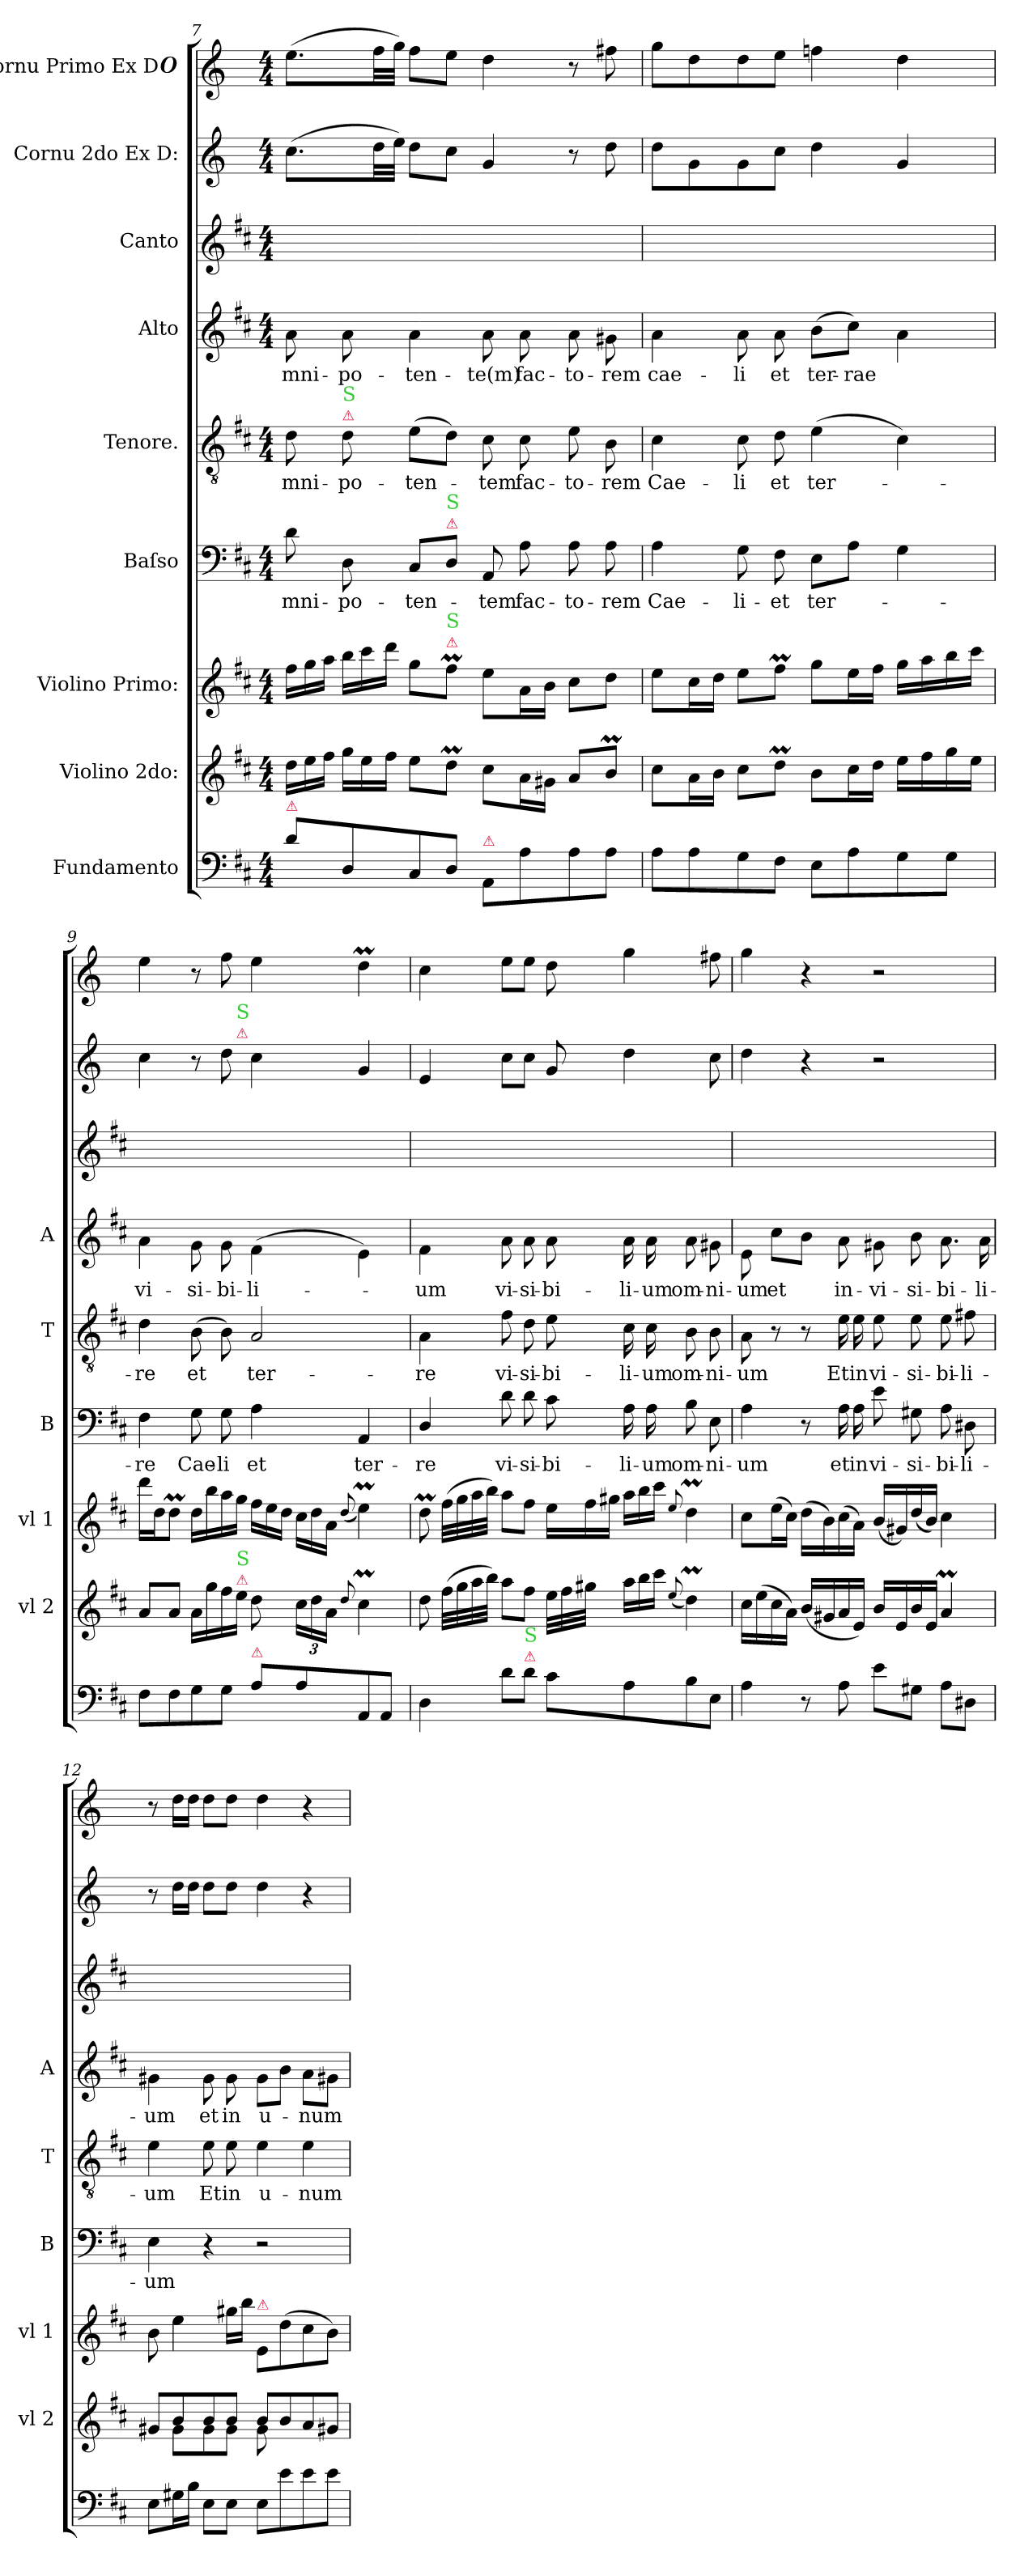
**kern	**kern	**kern	**kern	**text	**kern	**text	**kern	**text	**kern	**kern	**kern
*part9	*part8	*part7	*part6	*part6	*part5	*part5	*part4	*part4	*part3	*part2	*part1
*staff9	*staff8	*staff7	*staff6	*staff6	*staff5	*staff5	*staff4	*staff4	*staff3	*staff2	*staff1
*I"Fundamento	*I"Violino 2do:	*I"Violino Primo:	*I"Baſso	*	*I"Tenore.	*	*I"Alto	*	*I"Canto	*I"Cornu 2do Ex D:	*I"Cornu Primo Ex D#
*	*I'vl 2	*I'vl 1	*I'B	*	*I'T	*	*I'A	*	*	*	*
*clefF4	*clefG2	*clefG2	*clefF4	*	*clefGv2	*	*clefG2	*	*clefG2	*clefG2	*clefG2
*	*	*	*	*	*	*	*	*	*	*ITrd6c10	*ITrd6c10
*k[f#c#]	*k[f#c#]	*k[f#c#]	*k[f#c#]	*	*k[f#c#]	*	*k[f#c#]	*	*k[f#c#]	*k[f#c#]	*k[f#c#]
*D:	*D:	*D:	*D:	*	*D:	*	*D:	*	*D:	*D:	*D:
*M4/4	*M4/4	*M4/4	*M4/4	*	*M4/4	*	*M4/4	*	*M4/4	*M4/4	*M4/4
*	*Xtuplet	*Xtuplet	*	*	*	*	*	*	*	*	*
=7	=7	=7	=7	=7	=7	=7	=7	=7	=7	=7	=7
!LO:TX:a:color=crimson:t=⚠	!	!	!	!	!	!	!	!	!	!	!
8d\L	24dd\LL	24ff#\LL	8d\	-mni-	8d\	-mni-	8a\	-mni-	1ryy	(8.d\L	(8.f#\L
.	24ee\	24gg\	.	.	.	.	.	.	.	.	.
.	24ff#\JJ	24aa\JJ	.	.	.	.	.	.	.	.	.
!	!	!	!	!	!LO:TX:a:color=crimson:t=⚠	!	!	!	!	!	!
!	!	!	!	!	!LO:TX:a:color=limegreen:t=S	!	!	!	!	!	!
8D/	24gg\LL	24bb\LL	8D\	-po-	8d\	-po-	8a\	-po-	.	.	.
.	24ee\	24ccc#\	.	.	.	.	.	.	.	.	.
.	.	.	.	.	.	.	.	.	.	32e\LL	32g\LL
.	24ff#\JJ	24ddd\JJ	.	.	.	.	.	.	.	.	.
.	.	.	.	.	.	.	.	.	.	32f#\JJJ)	32a\JJJ)
8C#/	8ee\L	8gg\L	8C#/L	-ten-	(8e\L	-ten-	4a\	-ten-	.	8e\L	8g\L
!	!	!	!LO:TX:a:color=crimson:t=⚠	!	!	!	!	!	!	!	!
!	!	!	!LO:TX:a:color=limegreen:t=S	!	!	!	!	!	!	!	!
!	!	!LO:TX:a:color=crimson:t=⚠	!	!	!	!	!	!	!	!	!
!	!	!LO:TX:a:color=limegreen:t=S	!	!	!	!	!	!	!	!	!
8D/J	8ddM\J	8ff#m\J	8D/J	.	8d\J)	.	.	.	.	8d\J	8f#\J
!LO:TX:a:color=crimson:t=⚠	!	!	!	!	!	!	!	!	!	!	!
8AA/L	8cc#\L	8ee\L	8AA/	-tem	8c#\	-tem	8a\	-te(m)	.	4A/	4e\
8A\	16a\L	16a\L	8A\	fac-	8c#\	fac-	8a\	fac-	.	.	.
.	16g#X\JJ	16b\JJ	.	.	.	.	.	.	.	.	.
8A\	8a/L	8cc#\L	8A\	-to-	8e\	-to-	8a\	-to-	.	8r	8r
8A\J	8bM/J	8dd\J	8A\	-rem	8B\	-rem	8g#X\	-rem	.	8e\	8g#X\
=8	=8	=8	=8	=8	=8	=8	=8	=8	=8	=8	=8
8A\L	8cc#\L	8ee\L	4A\	Cae-	4c#\	Cae-	4a\	cae-	1ryy	8e\L	8a\L
8A\	16a\L	16cc#\L	.	.	.	.	.	.	.	8A\	8e\
.	16b\JJ	16dd\JJ	.	.	.	.	.	.	.	.	.
8G\	8cc#\L	8ee\L	8G\	-li-	8c#\	-li	8a\	-li	.	8A\	8e\
8F#\J	8ddM\J	8ff#m\J	8F#\	-et	8d\	et	8a\	et	.	8d\J	8f#\J
8E\L	8b\L	8gg\L	8E\L	ter-	(4e\	ter-	(8b\L	ter-	.	4e\	4gn\
8A\	16cc#\L	16ee\L	8A\J	.	.	.	8cc#\J)	-rae	.	.	.
.	16dd\JJ	16ff#\JJ	.	.	.	.	.	.	.	.	.
8G\	16ee\LL	16gg\LL	4G\	.	4c#\)	.	4a\	.	.	4A/	4e\
.	16ff#\	16aa\	.	.	.	.	.	.	.	.	.
8G\J	16gg\	16bb\	.	.	.	.	.	.	.	.	.
.	16ee\JJ	16ccc#\JJ	.	.	.	.	.	.	.	.	.
=9	=9	=9	=9	=9	=9	=9	=9	=9	=9	=9	=9
*	*	*	*	*	*	*	*	*	*	*^	*
8F#\L	8a/L	16ddd\LL	4F#\	-re	4d\	-re	4a\	vi-	1ryy	4d\	4..ryy	4f#\
.	.	16dd\J	.	.	.	.	.	.	.	.	.	.
8F#\	8a/J	8ddM\J	.	.	.	.	.	.	.	.	.	.
8G\	16a\LL	16dd\LL	8G\	Cae-	(8B\	et	8g\	-si-	.	8r	.	8r
.	16gg\	16bb\	.	.	.	.	.	.	.	.	.	.
8G\J	16ff#\	16aa\	8G\	-li	8B\)	.	8g\	-bi-	.	8e\	.	8g\
!	!	!	!	!	!	!	!	!	!	!	!LO:TX:a:color=crimson:t=⚠	!
!	!	!	!	!	!	!	!	!	!	!	!LO:TX:a:color=limegreen:t=S	!
!	!LO:TX:a:color=crimson:t=⚠	!	!	!	!	!	!	!	!	!	!	!
!	!LO:TX:a:color=limegreen:t=S	!	!	!	!	!	!	!	!	!	!	!
.	16ee\JJ	16gg\JJ	.	.	.	.	.	.	.	.	2ryy	.
!LO:TX:a:color=crimson:t=⚠	!	!	!	!	!	!	!	!	!	!	!	!
8A\L	8dd\	24ff#\LL	4A\	et	2A/	ter-	(4f#\	-li-	.	4d\	.	4f#\
.	.	24ee\	.	.	.	.	.	.	.	.	.	.
.	.	24dd\JJ	.	.	.	.	.	.	.	.	.	.
*	*tuplet	*	*	*	*	*	*	*	*	*	*	*
8A\	24cc#\LL	24cc#\LL	.	.	.	.	.	.	.	.	.	.
.	24dd\	24dd\	.	.	.	.	.	.	.	.	.	.
.	24a\JJ	24a\JJ	.	.	.	.	.	.	.	.	.	.
.	8qqdd/	(8qqdd/	.	.	.	.	.	.	.	.	.	.
8AA/	4cc#m\	4eeM\)	4AA/	ter-	.	.	4e\)	.	.	4A/	.	4eM\
8AA/J	.	.	.	.	.	.	.	.	.	.	.	.
.	.	.	.	.	.	.	.	.	.	.	16ryy	.
*	*	*	*	*	*	*	*	*	*	*v	*v	*
=10	=10	=10	=10	=10	=10	=10	=10	=10	=10	=10	=10
4D\	8dd\	8ddM\	4D/	-re	4A\	-re	4f#\	-um	1ryy	4F#/	4d\
.	(32ff#\LLL	(32ff#\LLL	.	.	.	.	.	.	.	.	.
.	32gg\	32gg\	.	.	.	.	.	.	.	.	.
.	32aa\	32aa\	.	.	.	.	.	.	.	.	.
.	32bb\JJJ)	32bb\JJJ)	.	.	.	.	.	.	.	.	.
8d\L	8aa\L	8aa\L	8d\	vi-	8f#\	vi-	8a\	vi-	.	8d\L	8f#\L
!LO:TX:a:color=crimson:t=⚠	!	!	!	!	!	!	!	!	!	!	!
!LO:TX:a:color=limegreen:t=S	!	!	!	!	!	!	!	!	!	!	!
8d\J	8ff#\J	8ff#\J	8d\	-si-	8d\	-si-	8a\	-si-	.	8d\J	8f#\J
*	*Xtuplet	*	*	*	*	*	*	*	*	*	*
8c#\L	48ee\LLL	24ee\LL	8c#\	-bi-	8e\	-bi-	8a\	-bi-	.	8A/	8e\
.	48ff#\	.	.	.	.	.	.	.	.	.	.
.	48gg#X\JJJ	24ff#\	.	.	.	.	.	.	.	.	.
.	16ryy	.	.	.	.	.	.	.	.	.	.
.	.	24gg#X\JJ	.	.	.	.	.	.	.	.	.
8A\	24aa\LL	24aa\LL	16A\	-li-	16c#\	-li-	16a\	-li-	.	4e\	4a\
.	24bb\	24bb\	.	.	.	.	.	.	.	.	.
.	.	.	16A\	-um	16c#\	-um	16a\	-um	.	.	.
.	24ccc#\JJ	24ccc#\JJ	.	.	.	.	.	.	.	.	.
.	(8qqee/	8qqee/	.	.	.	.	.	.	.	.	.
8B\	4ddM\)	4ddM\	8B\	om-	8B\	om-	8a\	om-	.	.	.
8E\J	.	.	8E\	-ni-	8B\	-ni-	8g#X\	-ni-	.	8d\	8g#X\
=11	=11	=11	=11	=11	=11	=11	=11	=11	=11	=11	=11
4A\	16cc#\LL	8cc#\L	4A\	-um	8A\	-um	8e\	-um	1ryy	4e\	4a\
.	(16ee\	.	.	.	.	.	.	.	.	.	.
.	16cc#\	(16ee\L	.	.	8r	.	8cc#\L	et	.	.	.
.	16a\JJ)	16cc#\JJ)	.	.	.	.	.	.	.	.	.
8r	(16b/LL	(16dd\LL	8r	.	8r	.	8b\J	.	.	4r	4r
.	16g#X/	16b\)	.	.	.	.	.	.	.	.	.
8A\	16a/	(16cc#\	16A\	et	16e\	Et	8a\	in-	.	.	.
.	16e/JJ)	16a\JJ)	16A\	in	16e\	in	.	.	.	.	.
8e\L	16b/LL	(16b/LL	8e\	vi-	8e\	vi-	8g#X\	-vi-	.	2r	2r
.	16e/	16g#X/)	.	.	.	.	.	.	.	.	.
8G#X\J	16b/	(16dd/	8G#X\	-si-	8e\	-si-	8b\	-si-	.	.	.
.	16e/JJ	16b/JJ)	.	.	.	.	.	.	.	.	.
8A\L	4aM/	4cc#\	8A\	-bi-	8e\	-bi-	8.a\	-bi-	.	.	.
8D#X\J	.	.	8D#X\	-li-	8f#X\	-li-	.	.	.	.	.
.	.	.	.	.	.	.	16a\	-li-	.	.	.
=12	=12	=12	=12	=12	=12	=12	=12	=12	=12	=12	=12
*	*^	*	*	*	*	*	*	*	*	*	*
8E\L	8g#X/L	8ryy	8b\	4E\	-um	4e\	-um	4g#X\	-um	1ryy	8r	8r
16G#X\L	8b/	8g#\L	4ee\	.	.	.	.	.	.	.	16e\LL	16e\LL
16B\JJ	.	.	.	.	.	.	.	.	.	.	16e\JJ	16e\JJ
8E\L	8b/	8g#\	.	4r	.	8e\	Et	8g#\	et	.	8e\L	8e\L
8E\J	8b/J	8g#\J	16gg#X\LL	.	.	8e\	in	8g#\	in	.	8e\J	8e\J
.	.	.	16bb\JJ	.	.	.	.	.	.	.	.	.
!	!	!	!LO:TX:a:color=crimson:t=⚠	!	!	!	!	!	!	!	!	!
8E\L	8b/L	8g#\	8e/L	2r	.	4e\	u-	8g#\L	u-	.	4e\	4e\
8e\	8b/	8ryy	(8dd\	.	.	.	.	8b\J	.	.	.	.
8e\	8a/	4ryy	8cc#\	.	.	4e\	-num	8a\L	-num	.	4r	4r
8e\J	8g#X/J	.	8b\J)	.	.	.	.	8g#X\J	.	.	.	.
*	*v	*v	*	*	*	*	*	*	*	*	*	*
=	=	=	=	=	=	=	=	=	=	=	=
*-	*-	*-	*-	*-	*-	*-	*-	*-	*-	*-	*-
